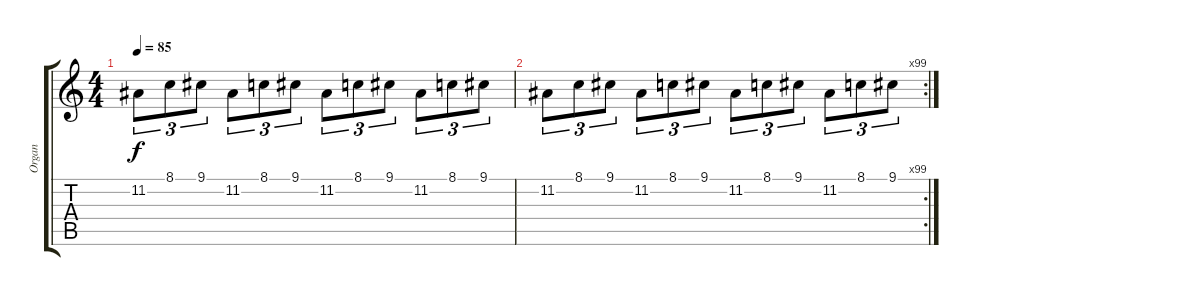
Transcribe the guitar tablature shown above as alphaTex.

\track ("Organ" "Organ") {instrument churchorgan}
\staff {score tabs}
\tuning (E4 B3 G3 D3 A2 E2) {hide}
\ts (4 4)
\tempo 85
\clef g2
\ks c
11.2.8{tu (3 2) dy f} 8.1.8{tu (3 2)} 9.1.8{tu (3 2)} 11.2.8{tu (3 2)} 8.1.8{tu (3 2)} 9.1.8{tu (3 2)} 11.2.8{tu (3 2)} 8.1.8{tu (3 2)} 9.1.8{tu (3 2)} 11.2.8{tu (3 2)} 8.1.8{tu (3 2)} 9.1.8{tu (3 2)} |
\rc 99
11.2.8{tu (3 2)} 8.1.8{tu (3 2)} 9.1.8{tu (3 2)} 11.2.8{tu (3 2)} 8.1.8{tu (3 2)} 9.1.8{tu (3 2)} 11.2.8{tu (3 2)} 8.1.8{tu (3 2)} 9.1.8{tu (3 2)} 11.2.8{tu (3 2)} 8.1.8{tu (3 2)} 9.1.8{tu (3 2)}
